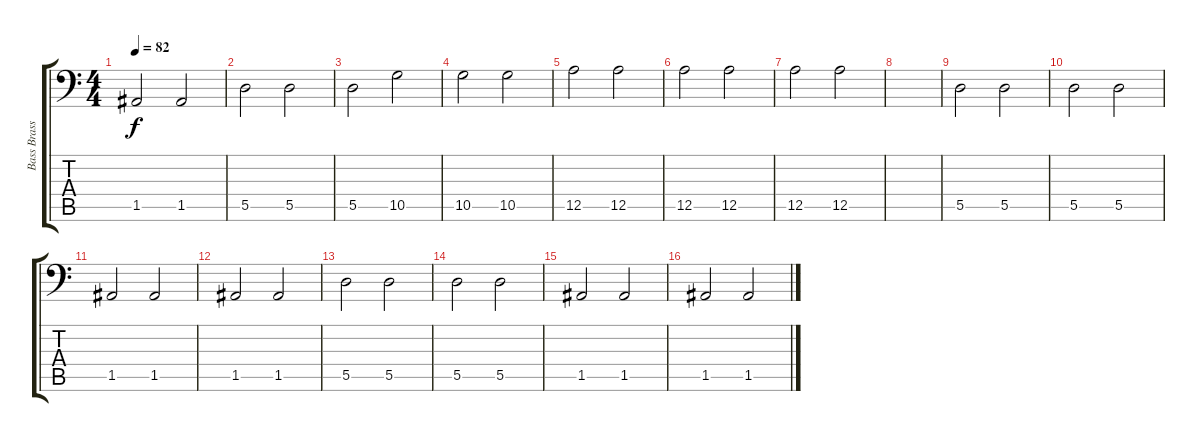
\track ("Bass Brass" "Bass Brass") {instrument synthbass1}
\staff {score tabs}
\tuning (E3 B2 G2 D2 A1 E1) {hide}
\ts (4 4)
\tempo 82
\clef f4
\ks c
1.5.2{dy f} 1.5.2 |
5.5.2 5.5.2 |
5.5.2 10.5.2 |
10.5.2 10.5.2 |
12.5.2 12.5.2 |
12.5.2 12.5.2 |
12.5.2 12.5.2 |
|
5.5.2 5.5.2 |
5.5.2 5.5.2 |
1.5.2 1.5.2 |
1.5.2 1.5.2 |
5.5.2 5.5.2 |
5.5.2 5.5.2 |
1.5.2 1.5.2 |
1.5.2 1.5.2
